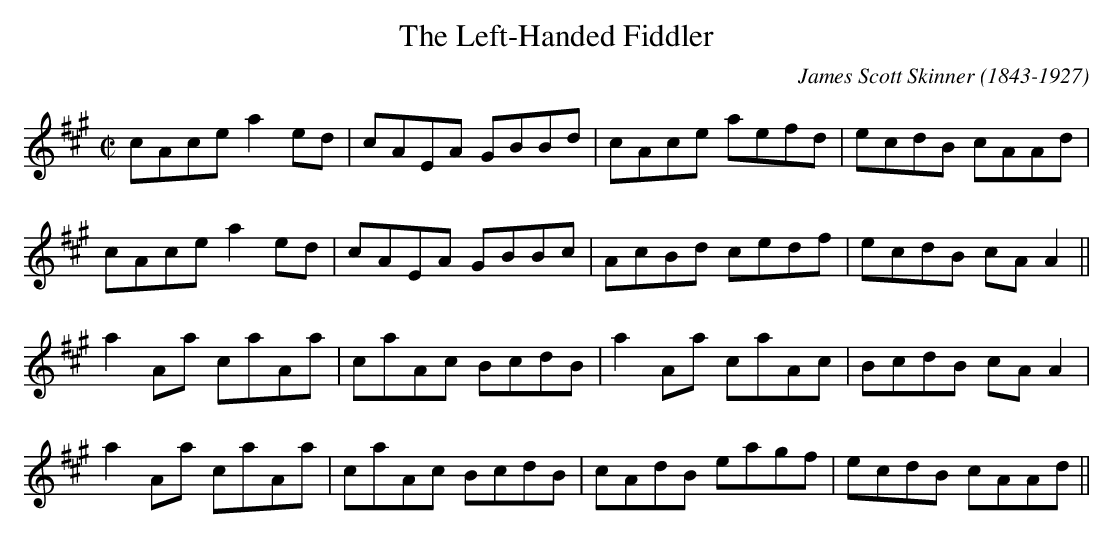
X:1
T:Left-Handed Fiddler, The
C:James Scott Skinner (1843-1927)
M:C|
K:A
cAce a2ed|cAEA GBBd|cAce aefd|ecdB cAAd|
cAce a2ed|cAEA GBBc|AcBd cedf|ecdB cAA2||
a2Aa caAa|caAc BcdB|a2Aa caAc|BcdB cAA2|
a2Aa caAa|caAc BcdB|cAdB eagf|ecdB cAAd||
